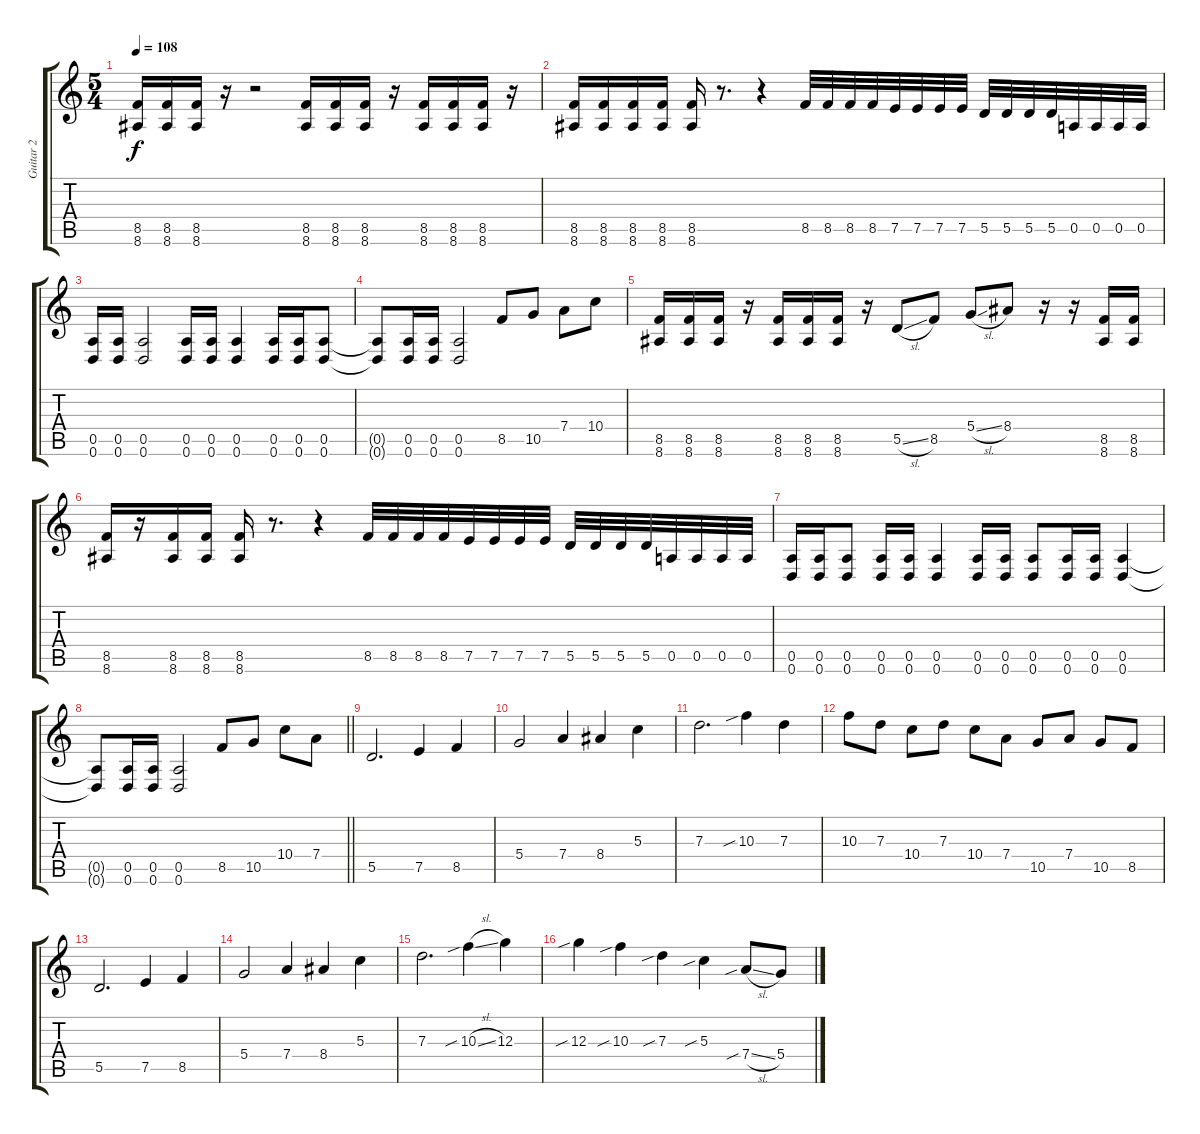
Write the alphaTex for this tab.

\track ("Guitar 2" "Guitar 2") {instrument distortionguitar}
\staff {score tabs}
\tuning (E4 B3 G3 D3 A2 D2) {hide}
\ts (5 4)
\section ("" "")
\tempo 108
\clef g2
\ks c
(8.5 8.6).16{dy f volume 16} (8.5 8.6).16 (8.5 8.6).16 r.16 r.2 (8.5 8.6).16 (8.5 8.6).16 (8.5 8.6).16 r.16 (8.5 8.6).16 (8.5 8.6).16 (8.5 8.6).16 r.16 |
(8.5 8.6).16 (8.5 8.6).16 (8.5 8.6).16 (8.5 8.6).16 (8.5 8.6).16 r.8{d} r.4 8.5.32 8.5.32 8.5.32 8.5.32 7.5.32 7.5.32 7.5.32 7.5.32 5.5.32 5.5.32 5.5.32 5.5.32 0.5.32 0.5.32 0.5.32 0.5.32 |
(0.5 0.6).16 (0.5 0.6).16 (0.5 0.6).2 (0.5 0.6).16 (0.5 0.6).16 (0.5 0.6).4 (0.5 0.6).16 (0.5 0.6).16 (0.5 0.6).8 |
(0.5{t} 0.6{t}).8 (0.5 0.6).16 (0.5 0.6).16 (0.5 0.6).2 8.5.8 10.5.8 7.4.8 10.4.8 |
(8.5 8.6).16 (8.5 8.6).16 (8.5 8.6).16 r.16 (8.5 8.6).16 (8.5 8.6).16 (8.5 8.6).16 r.16 5.5{sl}.8 8.5.8 5.4{sl}.8 8.4.8 r.16 r.16 (8.5 8.6).16 (8.5 8.6).16 |
(8.5 8.6).16 r.16 (8.5 8.6).16 (8.5 8.6).16 (8.5 8.6).16 r.8{d} r.4 8.5.32 8.5.32 8.5.32 8.5.32 7.5.32 7.5.32 7.5.32 7.5.32 5.5.32 5.5.32 5.5.32 5.5.32 0.5.32 0.5.32 0.5.32 0.5.32 |
(0.5 0.6).16 (0.5 0.6).16 (0.5 0.6).8 (0.5 0.6).16 (0.5 0.6).16 (0.5 0.6).4 (0.5 0.6).16 (0.5 0.6).16 (0.5 0.6).8 (0.5 0.6).16 (0.5 0.6).16 (0.5 0.6).4 |
\barLineRight lightlight
(0.5{t} 0.6{t}).8 (0.5 0.6).16 (0.5 0.6).16 (0.5 0.6).2 8.5.8 10.5.8 10.4.8 7.4.8 |
5.5.2{d} 7.5.4 8.5.4 |
5.4.2 7.4.4 8.4.4 5.3.4 |
7.3.2{d} 10.3{sib}.4 7.3.4 |
10.3.8 7.3.8 10.4.8 7.3.8 10.4.8 7.4.8 10.5.8 7.4.8 10.5.8 8.5.8 |
5.5.2{d} 7.5.4 8.5.4 |
5.4.2 7.4.4 8.4.4 5.3.4 |
7.3.2{d} 10.3{sib sl}.4 12.3.4 |
12.3{sib}.4 10.3{sib}.4 7.3{sib}.4 5.3{sib}.4 7.4{sib sl}.8 5.4.8
